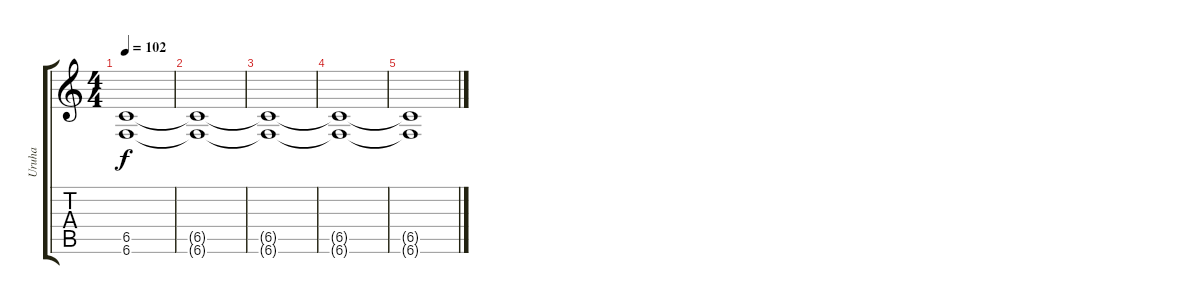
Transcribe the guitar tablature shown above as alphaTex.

\track ("Uruha" "Uruha") {instrument distortionguitar}
\staff {score tabs}
\tuning (Db4 Ab3 E3 B2 Gb2 B1) {hide}
\ts (4 4)
\tempo 102
\clef g2
\ks c
(6.5{t} 6.6{t}).1{dy f} |
(6.5{t} 6.6{t}).1 |
(6.5{t} 6.6{t}).1{volume 0} |
(6.5{t} 6.6{t}).1 |
(6.5{t} 6.6{t}).1
